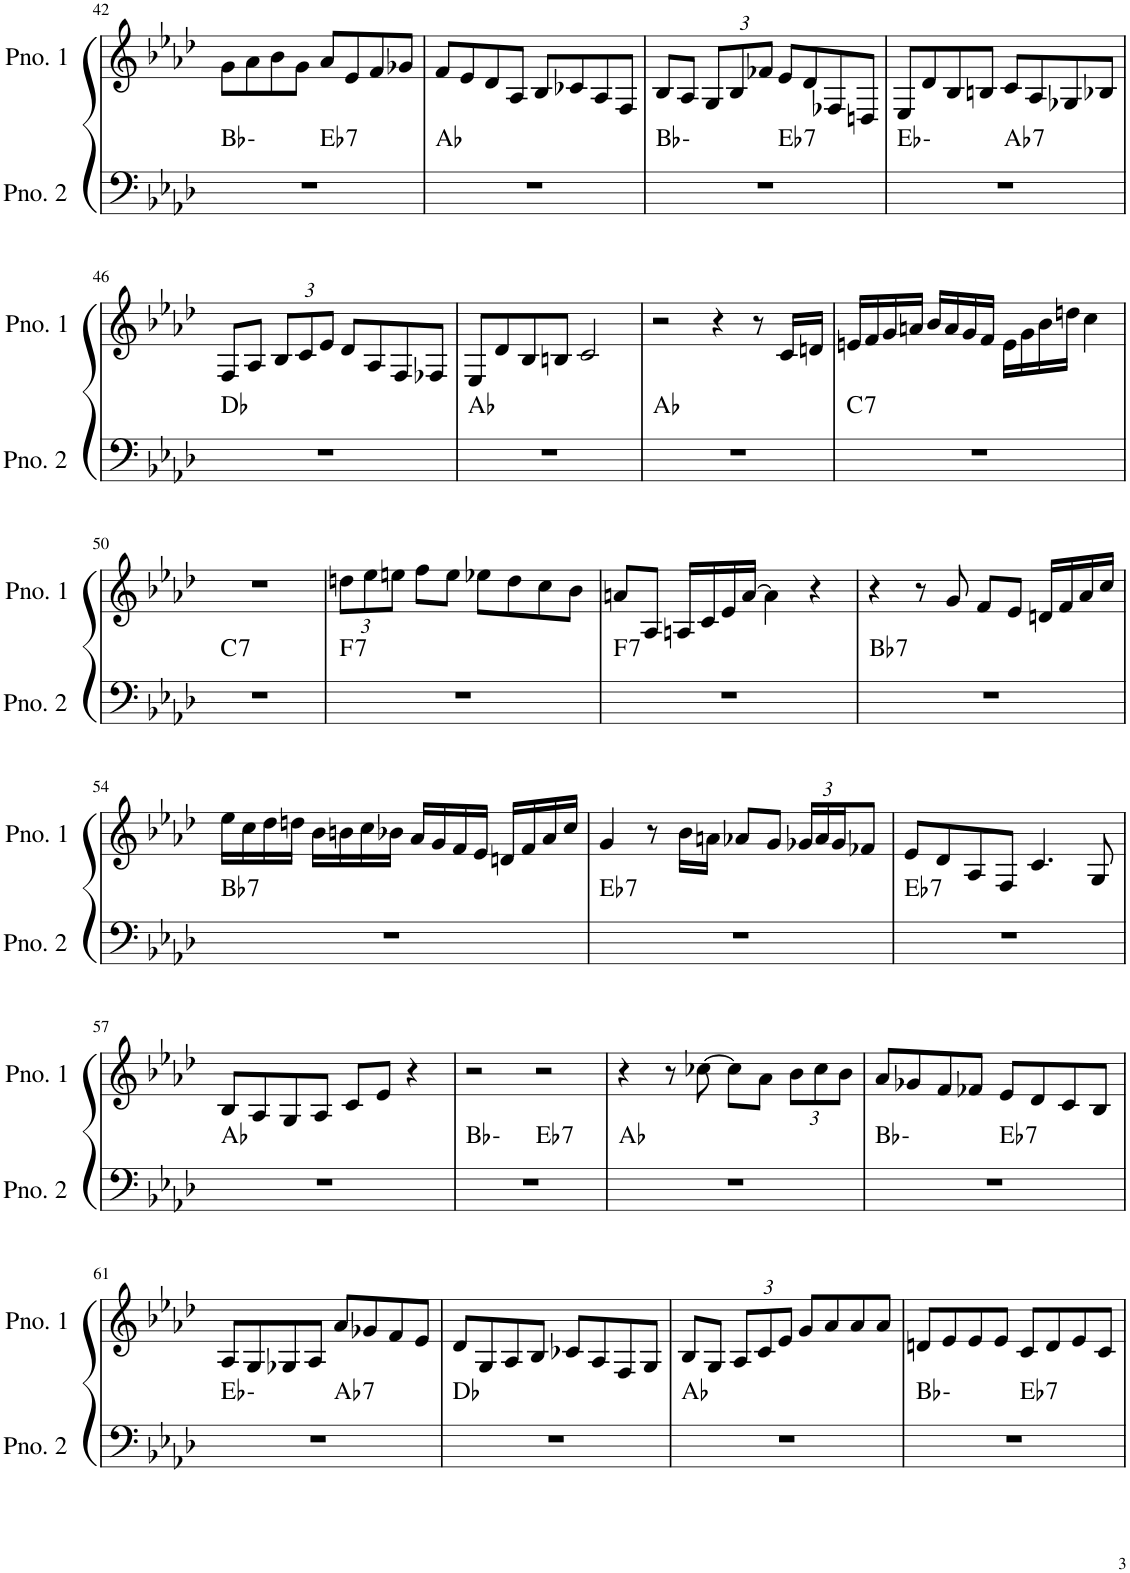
**kern	**harte	**kern
*part2	*part2	*part1
*staff2	*	*staff1
*I"ピアノ 2	*	*I"ピアノ 1
!!LO:PB:g=z
*clefF4	*	*clefG2
*k[b-e-a-d-]	*	*k[b-e-a-d-]
*M4/4	*	*M4/4
=42	=42	=42
*^	*	*
1r	2ryy	Bb:min	8g\L
.	.	.	8a-\
.	.	.	8b-\
.	.	.	8g\J
!	!	!LO:H:kt=7	!
.	2ryy	Eb:7	8a-/L
.	.	.	8e-/
.	.	.	8f/
.	.	.	8g-X/J
*v	*v	*	*
=43	=43	=43
1r	Ab:maj	8f/L
.	.	8e-/
.	.	8d-/
.	.	8A-/J
.	.	8B-/L
.	.	8c-X/
.	.	8A-/
.	.	8F/J
=44	=44	=44
*^	*	*
1r	2ryy	Bb:min	8B-/L
.	.	.	8A-/J
*	*	*	*Xbrackettup
.	.	.	12G/L
.	.	.	12B-/
.	.	.	12f-X/J
!	!	!LO:H:kt=7	!
.	2ryy	Eb:7	8e-/L
.	.	.	8d-/
.	.	.	8F-X/
.	.	.	8Dn/J
=45	=45	=45	=45
1r	2ryy	Eb:min	8E-/L
.	.	.	8d-/
.	.	.	8B-/
.	.	.	8Bn/J
!	!	!LO:H:kt=7	!
.	2ryy	Ab:7	8c/L
.	.	.	8A-/
.	.	.	8G-X/
.	.	.	8B-X/J
*v	*v	*	*
!!LO:LB:g=z
=46	=46	=46
1r	Db:maj	8F/L
.	.	8A-/J
.	.	12B-/L
.	.	12c/
.	.	12e-/J
.	.	8d-/L
.	.	8A-/
.	.	8F/
.	.	8F-X/J
=47	=47	=47
1r	Ab:maj	8E-/L
.	.	8d-/
.	.	8B-/
.	.	8Bn/J
.	.	2c/
=48	=48	=48
1r	Ab:maj	2r
.	.	4r
.	.	8r
.	.	16c/LL
.	.	16dn/JJ
=49	=49	=49
!	!LO:H:kt=7	!
1r	C:7	16en/LL
.	.	16f/
.	.	16g/
.	.	16an/JJ
.	.	16b-/LL
.	.	16a/
.	.	16g/
.	.	16f/JJ
.	.	16e\LL
.	.	16g\
.	.	16b-\
.	.	16ddn\JJ
.	.	4cc\
!!LO:LB:g=z
=50	=50	=50
!	!LO:H:kt=7	!
1r	C:7	1r
=51	=51	=51
!	!LO:H:kt=7	!
1r	F:7	12ddn\L
.	.	12ee-\
.	.	12een\J
.	.	8ff\L
.	.	8ee\J
.	.	8ee-X\L
.	.	8dd\
.	.	8cc\
.	.	8b-\J
=52	=52	=52
!	!LO:H:kt=7	!
1r	F:7	8an/L
.	.	8A-/J
.	.	16An/LL
.	.	16c/
.	.	16e-/
.	.	[16a/JJ
.	.	4a\]
.	.	4r
=53	=53	=53
!	!LO:H:kt=7	!
1r	Bb:7	4r
.	.	8r
.	.	8g/
.	.	8f/L
.	.	8e-/J
.	.	16dn/LL
.	.	16f/
.	.	16a-/
.	.	16cc/JJ
!!LO:LB:g=z
=54	=54	=54
!	!LO:H:kt=7	!
1r	Bb:7	16ee-\LL
.	.	16cc\
.	.	16dd-\
.	.	16ddn\JJ
.	.	16b-\LL
.	.	16bn\
.	.	16cc\
.	.	16b-X\JJ
.	.	16a-/LL
.	.	16g/
.	.	16f/
.	.	16e-/JJ
.	.	16dn/LL
.	.	16f/
.	.	16a-/
.	.	16cc/JJ
=55	=55	=55
!	!LO:H:kt=7	!
1r	Eb:7	4g/
.	.	8r
.	.	16b-\LL
.	.	16an\JJ
.	.	8a-X/L
.	.	8g/J
.	.	24g-X/LL
.	.	24a-/
.	.	24g-/J
.	.	8f-X/J
=56	=56	=56
!	!LO:H:kt=7	!
1r	Eb:7	8e-/L
.	.	8d-/
.	.	8A-/
.	.	8F/J
.	.	4.c/
.	.	8G/
!!LO:LB:g=z
=57	=57	=57
1r	Ab:maj	8B-/L
.	.	8A-/
.	.	8G/
.	.	8A-/J
.	.	8c/L
.	.	8e-/J
.	.	4r
=58	=58	=58
*^	*	*
1r	2ryy	Bb:min	2r
!	!	!LO:H:kt=7	!
.	2ryy	Eb:7	2r
*v	*v	*	*
=59	=59	=59
1r	Ab:maj	4r
.	.	8r
.	.	[8cc-X\
.	.	8cc-\L]
.	.	8a-\J
.	.	12b-\L
.	.	12cc-\
.	.	12b-\J
=60	=60	=60
*^	*	*
1r	2ryy	Bb:min	8a-/L
.	.	.	8g-X/
.	.	.	8f/
.	.	.	8f-X/J
!	!	!LO:H:kt=7	!
.	2ryy	Eb:7	8e-/L
.	.	.	8d-/
.	.	.	8c/
.	.	.	8B-/J
!!LO:LB:g=z
=61	=61	=61	=61
1r	2ryy	Eb:min	8A-/L
.	.	.	8G/
.	.	.	8G-X/
.	.	.	8A-/J
!	!	!LO:H:kt=7	!
.	2ryy	Ab:7	8a-/L
.	.	.	8g-X/
.	.	.	8f/
.	.	.	8e-/J
*v	*v	*	*
=62	=62	=62
1r	Db:maj	8d-/L
.	.	8G/
.	.	8A-/
.	.	8B-/J
.	.	8c-X/L
.	.	8A-/
.	.	8F/
.	.	8G/J
=63	=63	=63
1r	Ab:maj	8B-/L
.	.	8G/J
.	.	12A-/L
.	.	12c/
.	.	12e-/J
.	.	8g/L
.	.	8a-/
.	.	8a-/
.	.	8a-/J
=64	=64	=64
*^	*	*
1r	2ryy	Bb:min	8dn/L
.	.	.	8e-/
.	.	.	8e-/
.	.	.	8e-/J
!	!	!LO:H:kt=7	!
.	2ryy	Eb:7	8c/L
.	.	.	8d/
.	.	.	8e-/
.	.	.	8c/J
*v	*v	*	*
=	=	=
*-	*-	*-
